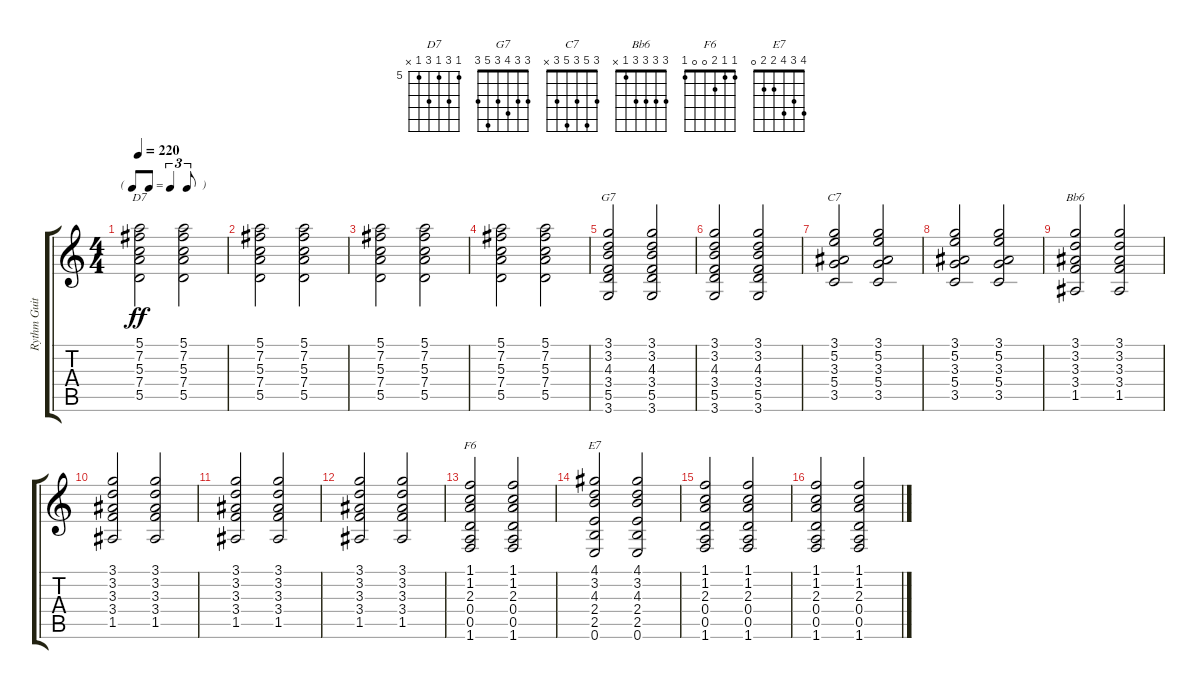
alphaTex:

\track ("Rythm Guitar" "Rythm Guit") {instrument acousticguitarsteel}
\staff {score tabs}
\tuning (E4 B3 G3 D3 A2 E2) {hide}
\chord ("D7" 5 7 5 7 5 x) {firstfret 5}
\chord ("G7" 3 3 4 3 5 3)
\chord ("C7" 3 5 3 5 3 x)
\chord ("Bb6" 3 3 3 3 1 x)
\chord ("F6" 1 1 2 0 0 1)
\chord ("E7" 4 3 4 2 2 0)
\ts (4 4)
\tf triplet8th
\tempo 220
\clef g2
\ks c
(5.1 7.2 5.3 7.4 5.5).2{ch "D7" dy ff} (5.1 7.2 5.3 7.4 5.5).2 |
(5.1 7.2 5.3 7.4 5.5).2 (5.1 7.2 5.3 7.4 5.5).2 |
(5.1 7.2 5.3 7.4 5.5).2 (5.1 7.2 5.3 7.4 5.5).2 |
(5.1 7.2 5.3 7.4 5.5).2 (5.1 7.2 5.3 7.4 5.5).2 |
(3.1 3.2 4.3 3.4 5.5 3.6).2{ch "G7"} (3.1 3.2 4.3 3.4 5.5 3.6).2 |
(3.1 3.2 4.3 3.4 5.5 3.6).2 (3.1 3.2 4.3 3.4 5.5 3.6).2 |
(3.1 5.2 3.3 5.4 3.5).2{ch "C7"} (3.1 5.2 3.3 5.4 3.5).2 |
(3.1 5.2 3.3 5.4 3.5).2 (3.1 5.2 3.3 5.4 3.5).2 |
(3.1 3.2 3.3 3.4 1.5).2{ch "Bb6"} (3.1 3.2 3.3 3.4 1.5).2 |
(3.1 3.2 3.3 3.4 1.5).2 (3.1 3.2 3.3 3.4 1.5).2 |
(3.1 3.2 3.3 3.4 1.5).2 (3.1 3.2 3.3 3.4 1.5).2 |
(3.1 3.2 3.3 3.4 1.5).2 (3.1 3.2 3.3 3.4 1.5).2 |
(1.1 1.2 2.3 0.4 0.5 1.6).2{ch "F6"} (1.1 1.2 2.3 0.4 0.5 1.6).2 |
(4.1 3.2 4.3 2.4 2.5 0.6).2{ch "E7"} (4.1 3.2 4.3 2.4 2.5 0.6).2 |
(1.1 1.2 2.3 0.4 0.5 1.6).2 (1.1 1.2 2.3 0.4 0.5 1.6).2 |
(1.1 1.2 2.3 0.4 0.5 1.6).2 (1.1 1.2 2.3 0.4 0.5 1.6).2
